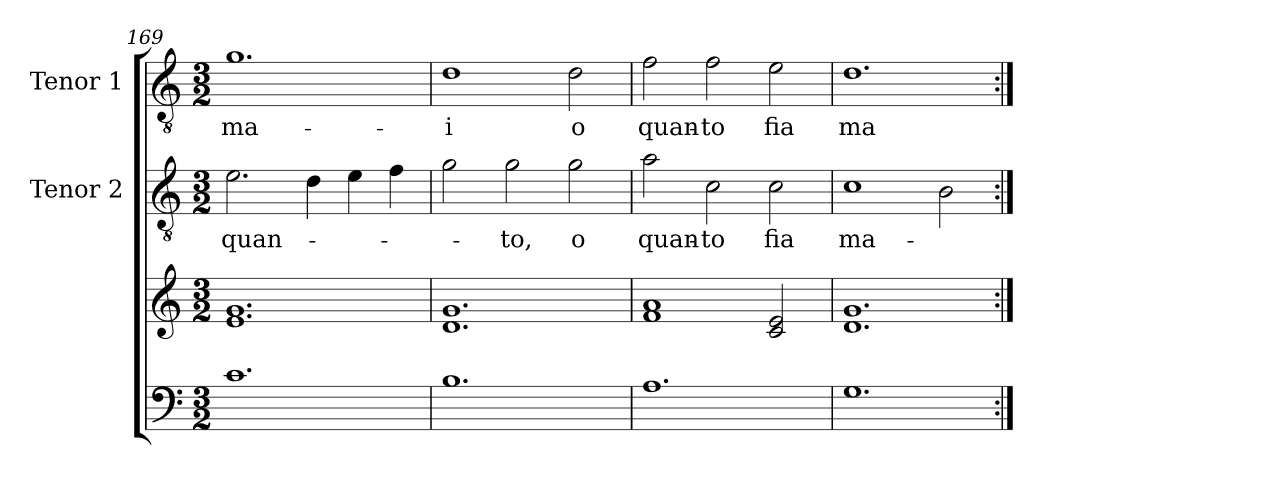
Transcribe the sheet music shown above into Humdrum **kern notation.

**kern	**kern	**kern	**text	**kern	**text
*part3	*part3	*part2	*part2	*part1	*part1
*staff4	*staff3	*staff2	*staff2	*staff1	*staff1
*	*	*I"Tenor 2	*	*I"Tenor 1	*
*	*	*I'T 2	*	*I'T 1	*
*clefF4	*clefG2	*clefGv2	*	*clefGv2	*
*k[]	*k[]	*k[]	*	*k[]	*
*C:	*C:	*C:	*	*C:	*
*M3/2	*M3/2	*M3/2	*	*M3/2	*
=169	=169	=169	=169	=169	=169
1.c	1.e 1.g	2.e\	quan-	1.g	ma-
.	.	4d\	.	.	.
.	.	4e\	.	.	.
.	.	4f\	.	.	.
=170	=170	=170	=170	=170	=170
1.B	1.d 1.g	2g\	.	1d	-i
.	.	2g\	-to,	.	.
.	.	2g\	o	2d\	o
=171	=171	=171	=171	=171	=171
1.A	1f 1a	2a\	quan-	2f\	quan-
.	.	2c\	-to	2f\	-to
.	2c/ 2e/	2c\	fia	2e\	fia
=172	=172	=172	=172	=172	=172
1.G	1.d 1.g	1c	ma-	1.d	ma-
.	.	2B\	.	.	.
=:|!	=:|!	=:|!	=:|!	=:|!	=:|!
*-	*-	*-	*-	*-	*-
